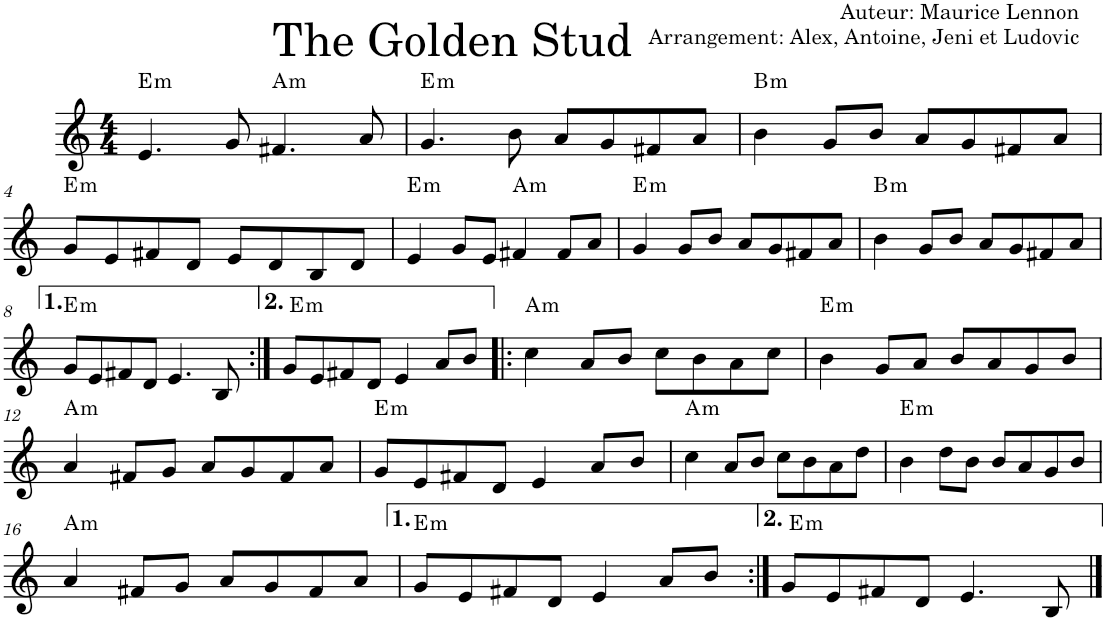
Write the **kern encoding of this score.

**kern	**harte
*part1	*part1
*staff1	*
*I"Violon	*
*I'Vln.	*
*clefG2	*
*k[]	*
*M4/4	*
=1	=1
!	!LO:H:kt=m
4.e/	E:min
8g/	.
!	!LO:H:kt=m
4.f#X/	A:min
8a/	.
=2	=2
!	!LO:H:kt=m
4.g/	E:min
8b\	.
8a/L	.
8g/	.
8f#X/	.
8a/J	.
=3	=3
!	!LO:H:kt=m
4b\	B:min
8g/L	.
8b/J	.
8a/L	.
8g/	.
8f#X/	.
8a/J	.
!!LO:LB:g=z
=4	=4
!	!LO:H:kt=m
8g/L	E:min
8e/	.
8f#X/	.
8d/J	.
8e/L	.
8d/	.
8B/	.
8d/J	.
=5	=5
!	!LO:H:kt=m
4e/	E:min
8g/L	.
8e/J	.
!	!LO:H:kt=m
4f#X/	A:min
8f#/L	.
8a/J	.
=6	=6
!	!LO:H:kt=m
4g/	E:min
8g/L	.
8b/J	.
8a/L	.
8g/	.
8f#X/	.
8a/J	.
=7	=7
!	!LO:H:kt=m
4b\	B:min
8g/L	.
8b/J	.
8a/L	.
8g/	.
8f#X/	.
8a/J	.
!!LO:LB:g=z
=8	=8
!	!LO:H:kt=m
8g/L	E:min
8e/	.
8f#X/	.
8d/J	.
4.e/	.
8B/	.
=9:|!	=9:|!
!	!LO:H:kt=m
8g/L	E:min
8e/	.
8f#X/	.
8d/J	.
4e/	.
8a/L	.
8b/J	.
=10!|:	=10!|:
!	!LO:H:kt=m
4cc\	A:min
8a/L	.
8b/J	.
8cc\L	.
8b\	.
8a\	.
8cc\J	.
=11	=11
!	!LO:H:kt=m
4b\	E:min
8g/L	.
8a/J	.
8b/L	.
8a/	.
8g/	.
8b/J	.
!!LO:LB:g=z
=12	=12
!	!LO:H:kt=m
4a/	A:min
8f#X/L	.
8g/J	.
8a/L	.
8g/	.
8f#/	.
8a/J	.
=13	=13
!	!LO:H:kt=m
8g/L	E:min
8e/	.
8f#X/	.
8d/J	.
4e/	.
8a/L	.
8b/J	.
=14	=14
!	!LO:H:kt=m
4cc\	A:min
8a/L	.
8b/J	.
8cc\L	.
8b\	.
8a\	.
8dd\J	.
=15	=15
!	!LO:H:kt=m
4b\	E:min
8dd\L	.
8b\J	.
8b/L	.
8a/	.
8g/	.
8b/J	.
!!LO:LB:g=z
=16	=16
!	!LO:H:kt=m
4a/	A:min
8f#X/L	.
8g/J	.
8a/L	.
8g/	.
8f#/	.
8a/J	.
=17	=17
!	!LO:H:kt=m
8g/L	E:min
8e/	.
8f#X/	.
8d/J	.
4e/	.
8a/L	.
8b/J	.
=18:|!	=18:|!
!	!LO:H:kt=m
8g/L	E:min
8e/	.
8f#X/	.
8d/J	.
4.e/	.
8B/	.
==	==
*-	*-
